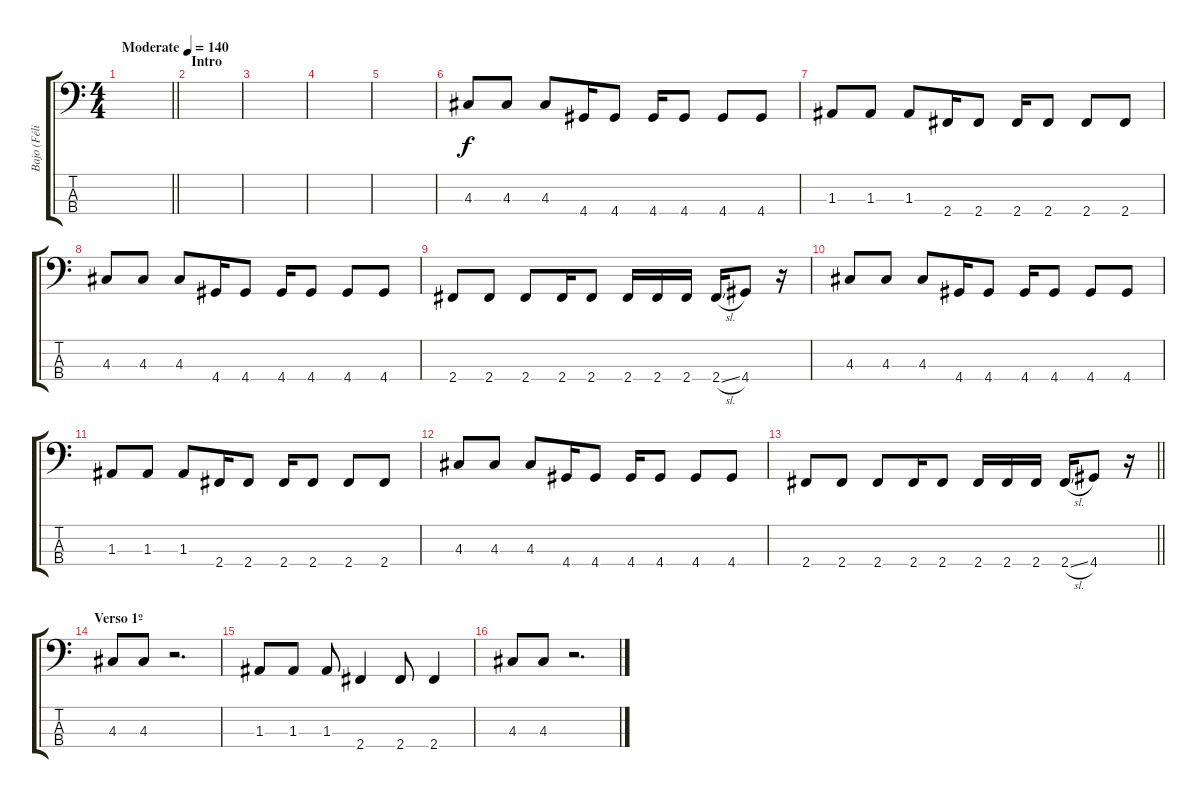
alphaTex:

\track ("Bajo (Félix)" "Bajo (Féli") {instrument electricbassfinger}
\staff {score tabs}
\tuning (G2 D2 A1 E1) {hide}
\ts (4 4)
\tempo (140 "Moderate")
\clef f4
\barLineRight lightlight
\ks c
|
\section ("" "Intro")
|
|
|
|
4.3.8 4.3.8 4.3.8 4.4.16 4.4.8 4.4.16 4.4.8 4.4.8 4.4.8 |
1.3.8 1.3.8 1.3.8 2.4.16 2.4.8 2.4.16 2.4.8 2.4.8 2.4.8 |
4.3.8 4.3.8 4.3.8 4.4.16 4.4.8 4.4.16 4.4.8 4.4.8 4.4.8 |
2.4.8 2.4.8 2.4.8 2.4.16 2.4.8 2.4.16 2.4.16 2.4.16 2.4{sl}.16 4.4.8 r.16 |
4.3.8 4.3.8 4.3.8 4.4.16 4.4.8 4.4.16 4.4.8 4.4.8 4.4.8 |
1.3.8 1.3.8 1.3.8 2.4.16 2.4.8 2.4.16 2.4.8 2.4.8 2.4.8 |
4.3.8 4.3.8 4.3.8 4.4.16 4.4.8 4.4.16 4.4.8 4.4.8 4.4.8 |
\barLineRight lightlight
2.4.8 2.4.8 2.4.8 2.4.16 2.4.8 2.4.16 2.4.16 2.4.16 2.4{sl}.16 4.4.8 r.16 |
\section ("" "Verso 1º")
4.3.8 4.3.8 r.2{d} |
1.3.8 1.3.8 1.3.8 2.4.4 2.4.8 2.4.4 |
4.3.8 4.3.8 r.2{d}
